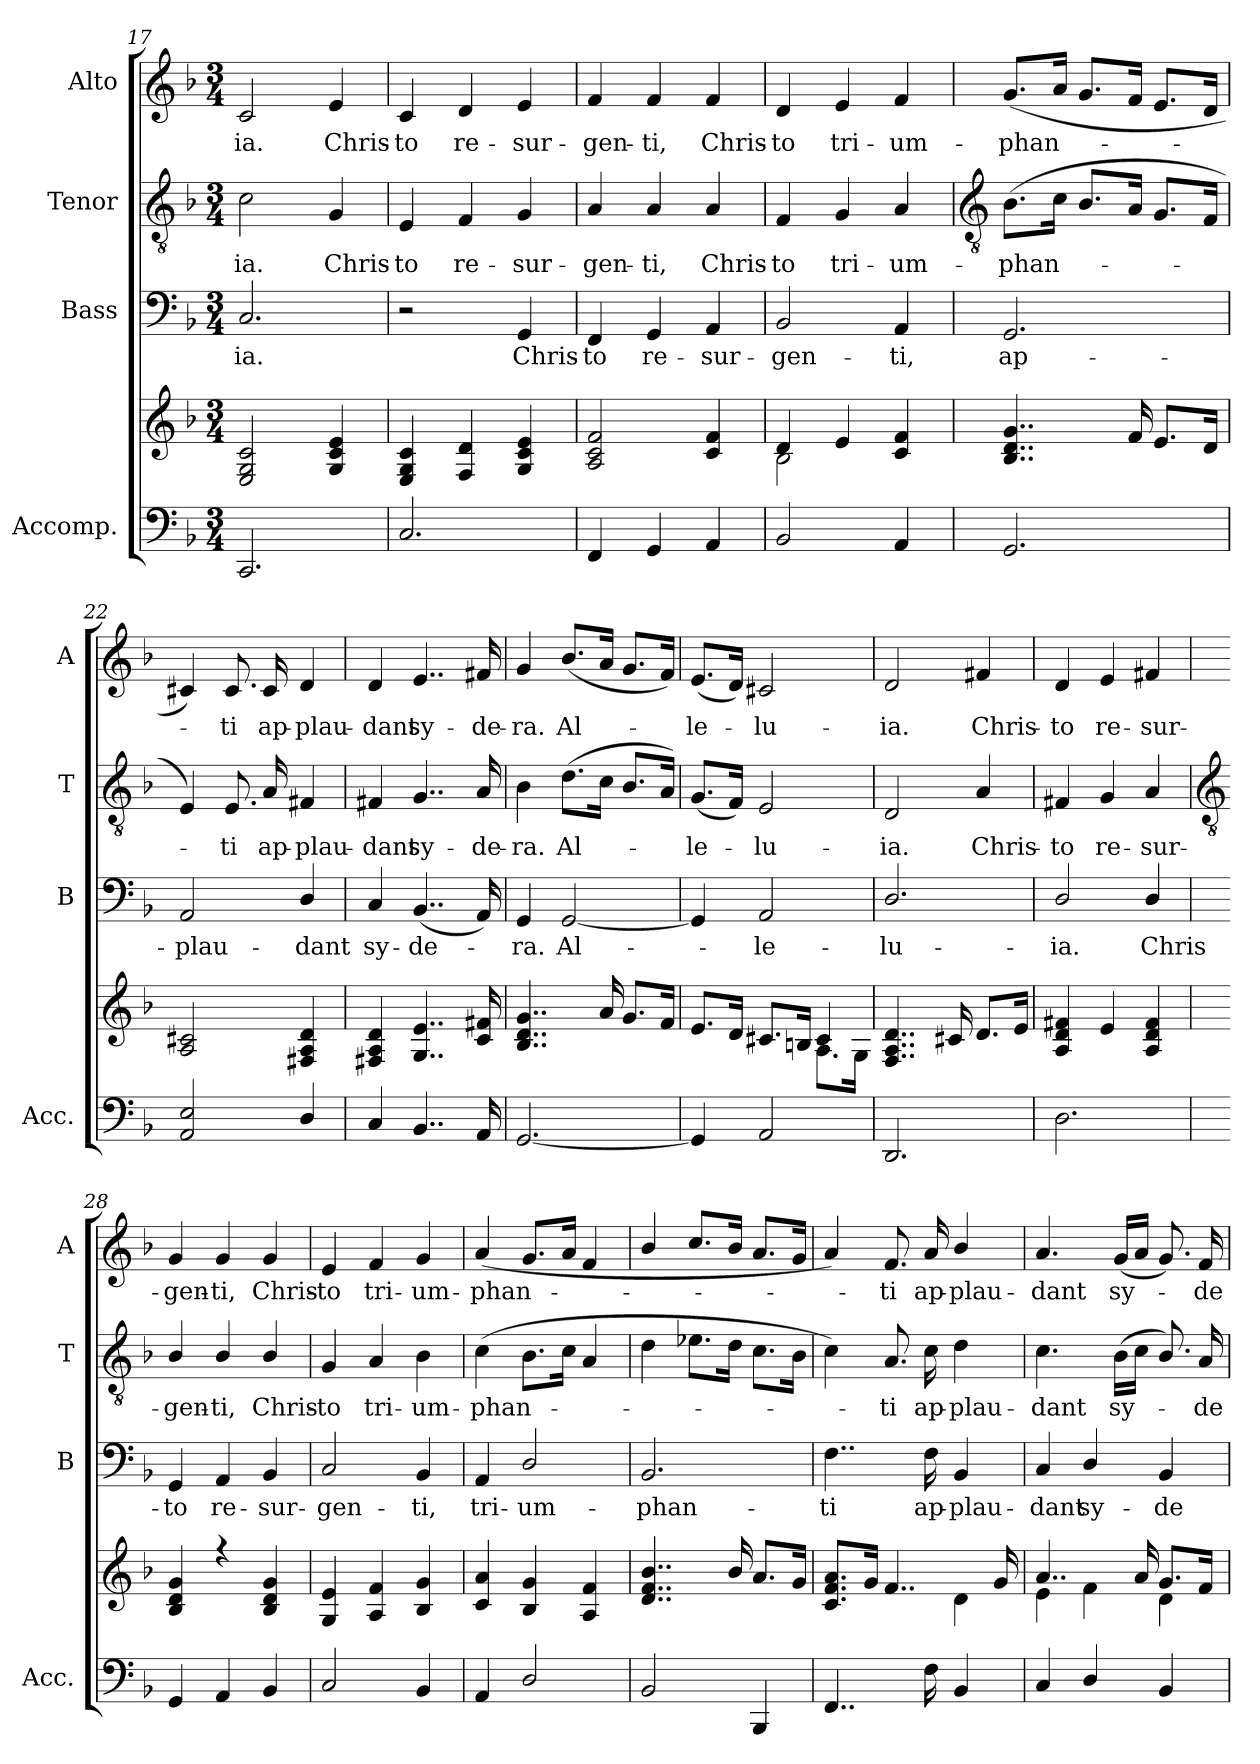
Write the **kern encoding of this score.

**kern	**kern	**kern	**text	**kern	**text	**kern	**text
*part4	*part4	*part3	*part3	*part2	*part2	*part1	*part1
*staff5	*staff4	*staff3	*staff3	*staff2	*staff2	*staff1	*staff1
*I"Accomp.	*	*I"Bass	*	*I"Tenor	*	*I"Alto	*
*I'Acc.	*	*I'B	*	*I'T	*	*I'A	*
*clefF4	*clefG2	*clefF4	*	*clefGv2	*	*clefG2	*
*k[b-]	*k[b-]	*k[b-]	*	*k[b-]	*	*k[b-]	*
*F:	*F:	*F:	*	*F:	*	*F:	*
*M3/4	*M3/4	*M3/4	*	*M3/4	*	*M3/4	*
=17	=17	=17	=17	=17	=17	=17	=17
*	*^	*	*	*	*	*	*
!	!	!LO:N:vis=1	!	!LO:LY:b	!	!LO:LY:b	!	!LO:LY:b
2.CC	2E/ 2G/ 2c/	2.ryy	2.C	-ia.	2c	ia.	2c	-ia.
!	!	!	!	!	!	!LO:LY:b	!	!LO:LY:b
.	4G/ 4c/ 4e/	.	.	.	4G	Chris-	4e	Chris-
=18	=18	=18	=18	=18	=18	=18	=18	=18
!	!	!LO:N:vis=1	!	!	!	!LO:LY:b	!	!LO:LY:b
2.C	4E/ 4G/ 4c/	2.ryy	2r	.	4E	-to	4c	-to
!	!	!	!	!	!	!LO:LY:b	!	!LO:LY:b
.	4F/ 4d/	.	.	.	4F	re-	4d	re-
!	!	!	!	!LO:LY:b	!	!LO:LY:b	!	!LO:LY:b
.	4G/ 4c/ 4e/	.	4GG	Chris-	4G	-sur-	4e	-sur-
=19	=19	=19	=19	=19	=19	=19	=19	=19
!	!	!LO:N:vis=1	!	!LO:LY:b	!	!LO:LY:b	!	!LO:LY:b
4FF	2A/ 2c/ 2f/	2.ryy	4FF	-to	4A	-gen-	4f	-gen-
!	!	!	!	!LO:LY:b	!	!LO:LY:b	!	!LO:LY:b
4GG	.	.	4GG	re-	4A	-ti,	4f	-ti,
!	!	!	!	!LO:LY:b	!	!LO:LY:b	!	!LO:LY:b
4AA	4c/ 4f/	.	4AA	-sur-	4A	Chris-	4f	Chris-
=20	=20	=20	=20	=20	=20	=20	=20	=20
!	!	!	!	!LO:LY:b	!	!LO:LY:b	!	!LO:LY:b
2BB-	4d/	2B-\	2BB-	-gen-	4F	-to	4d	-to
!	!	!	!	!	!	!LO:LY:b	!	!LO:LY:b
.	4e/	.	.	.	4G	tri-	4e	tri-
!	!	!	!	!LO:LY:b	!	!LO:LY:b	!	!LO:LY:b
4AA	4c/ 4f/	4ryy	4AA	-ti,	4A	-um-	4f	-um-
!!LO:LB:g=z
=21	=21	=21	=21	=21	=21	=21	=21	=21
*	*	*	*	*	*clefGv2	*	*	*
!	!	!LO:N:vis=1	!	!LO:LY:b	!	!LO:LY:b	!	!LO:LY:b
2.GG	4..B-/ 4..d/ 4..g/	2.ryy	2.GG	ap-	(<8.B-L	-phan-	(<8.gL	-phan-
.	.	.	.	.	16cJ	.	16aJ	.
.	.	.	.	.	8.B-L	.	8.gL	.
.	16f/	.	.	.	16AJ	.	16fJ	.
.	8.e/L	.	.	.	8.GL	.	8.eL	.
.	16d/J	.	.	.	16FJ	.	16dJ	.
=22	=22	=22	=22	=22	=22	=22	=22	=22
!	!	!LO:N:vis=1	!	!LO:LY:b	!	!	!	!
2AA 2E	2A/ 2c#X/	2.ryy	2AA	-plau-	4E)	.	4c#X)	.
!	!	!	!	!	!	!LO:LY:b	!	!LO:LY:b
.	.	.	.	.	8.E	ti	8.c#	ti
!	!	!	!	!	!	!LO:LY:b	!	!LO:LY:b
.	.	.	.	.	16A	ap-	16c#	ap-
!	!	!	!	!LO:LY:b	!	!LO:LY:b	!	!LO:LY:b
4D/	4F#X/ 4A/ 4d/	.	4D/	-dant	4F#X	-plau-	4d	-plau-
=23	=23	=23	=23	=23	=23	=23	=23	=23
!	!	!LO:N:vis=1	!	!LO:LY:b	!	!LO:LY:b	!	!LO:LY:b
4C	4F#X/ 4A/ 4d/	2.ryy	4C	sy-	4F#X	-dant	4d	-dant
!	!	!	!	!LO:LY:b	!	!LO:LY:b	!	!LO:LY:b
4..BB-	4..G/ 4..e/	.	(<4..BB-	-de-	4..G	sy-	4..e	sy-
!	!	!	!	!	!	!LO:LY:b	!	!LO:LY:b
16AA	16c/ 16f#X/	.	16AA)	.	16A	-de-	16f#X	-de-
=24	=24	=24	=24	=24	=24	=24	=24	=24
!	!	!LO:N:vis=1	!	!LO:LY:b	!	!LO:LY:b	!	!LO:LY:b
[2.GG	4..B-/ 4..d/ 4..g/	2.ryy	4GG	ra.	4B-	-ra.	4g	-ra.
!	!	!	!	!LO:LY:b	!	!LO:LY:b	!	!LO:LY:b
.	.	.	[2GG	Al-	(<8.dL	Al-	(<8.b-L	Al-
.	16a/	.	.	.	16cJ	.	16aJ	.
.	8.g/L	.	.	.	8.B-L	.	8.gL	.
.	16f/J	.	.	.	16AJ)	.	16fJ)	.
=25	=25	=25	=25	=25	=25	=25	=25	=25
!	!	!	!	!	!	!LO:LY:b	!	!LO:LY:b
4GG]	8.e/L	2ryy	4GG]	.	(<8.GL	le-	(<8.eL	le-
.	16d/J	.	.	.	16FJ)	.	16dJ)	.
!	!	!	!	!LO:LY:b	!	!LO:LY:b	!	!LO:LY:b
2AA	8.c#X/L	.	2AA	le-	2E	lu-	2c#X	lu-
.	16Bn/J	.	.	.	.	.	.	.
.	4c#/	8.A\L	.	.	.	.	.	.
.	.	16G\J	.	.	.	.	.	.
=26	=26	=26	=26	=26	=26	=26	=26	=26
!	!	!LO:N:vis=1	!	!LO:LY:b	!	!LO:LY:b	!	!LO:LY:b
2.DD	4..F/ 4..A/ 4..d/	2.ryy	2.D/	-lu-	2D	-ia.	2d	-ia.
.	16c#X/	.	.	.	.	.	.	.
!	!	!	!	!	!	!LO:LY:b	!	!LO:LY:b
.	8.d/L	.	.	.	4A	Chris-	4f#X	Chris-
.	16e/J	.	.	.	.	.	.	.
=27	=27	=27	=27	=27	=27	=27	=27	=27
!	!	!LO:N:vis=1	!	!LO:LY:b	!	!LO:LY:b	!	!LO:LY:b
2.D	4A/ 4d/ 4f#X/	2.ryy	2D/	-ia.	4F#X	-to	4d	-to
!	!	!	!	!	!	!LO:LY:b	!	!LO:LY:b
.	4e/	.	.	.	4G	re-	4e	re-
!	!	!	!	!LO:LY:b	!	!LO:LY:b	!	!LO:LY:b
.	4A/ 4d/ 4f#/	.	4D/	Chris-	4A	-sur-	4f#X	-sur-
!!LO:LB:g=z
=28	=28	=28	=28	=28	=28	=28	=28	=28
*	*	*	*	*	*clefGv2	*	*	*
!	!	!LO:N:vis=1	!	!LO:LY:b	!	!LO:LY:b	!	!LO:LY:b
4GG	4B-/ 4d/ 4g/	2.ryy	4GG	-to	4B-/	-gen-	4g	-gen-
!	!	!	!	!LO:LY:b	!	!LO:LY:b	!	!LO:LY:b
4AA	4r	.	4AA	re-	4B-/	-ti,	4g	-ti,
!	!	!	!	!LO:LY:b	!	!LO:LY:b	!	!LO:LY:b
4BB-	4B-/ 4d/ 4g/	.	4BB-	-sur-	4B-/	Chris-	4g	Chris-
=29	=29	=29	=29	=29	=29	=29	=29	=29
!	!	!LO:N:vis=1	!	!LO:LY:b	!	!LO:LY:b	!	!LO:LY:b
2C	4G/ 4e/	2.ryy	2C	-gen-	4G	-to	4e	-to
!	!	!	!	!	!	!LO:LY:b	!	!LO:LY:b
.	4A/ 4f/	.	.	.	4A	tri-	4f	tri-
!	!	!	!	!LO:LY:b	!	!LO:LY:b	!	!LO:LY:b
4BB-	4B-/ 4g/	.	4BB-	-ti,	4B-	-um-	4g	-um-
=30	=30	=30	=30	=30	=30	=30	=30	=30
!	!	!LO:N:vis=1	!	!LO:LY:b	!	!LO:LY:b	!	!LO:LY:b
4AA	4c/ 4a/	2.ryy	4AA	tri-	(>4c	-phan-	(<4a	-phan-
!	!	!	!	!LO:LY:b	!	!	!	!
2D/	4B-/ 4g/	.	2D/	-um-	8.B-L	.	8.gL	.
.	.	.	.	.	16cJ	.	16aJ	.
.	4A/ 4f/	.	.	.	4A	.	4f	.
=31	=31	=31	=31	=31	=31	=31	=31	=31
!	!	!LO:N:vis=1	!	!LO:LY:b	!	!	!	!
2BB-	4..d/ 4..f/ 4..b-/	2.ryy	2.BB-	-phan-	4d	.	4b-/	.
.	.	.	.	.	8.e-XL	.	8.cc/L	.
.	16b-/	.	.	.	16dJ	.	16b-/J	.
4BBB-	8.a/L	.	.	.	8.cL	.	8.aL	.
.	16g/J	.	.	.	16B-J	.	16gJ	.
=32	=32	=32	=32	=32	=32	=32	=32	=32
!	!	!	!	!LO:LY:b	!	!	!	!
4..FF	8.c/ 8.f/ 8.a/L	2ryy	4..F	-ti	4c)	.	4a)	.
.	16g/J	.	.	.	.	.	.	.
!	!	!	!	!	!	!LO:LY:b	!	!LO:LY:b
.	4..f/	.	.	.	8.A	ti	8.f	ti
!	!	!	!	!LO:LY:b	!	!LO:LY:b	!	!LO:LY:b
16F	.	.	16F	ap-	16c	ap-	16a	ap-
!	!	!	!	!LO:LY:b	!	!LO:LY:b	!	!LO:LY:b
4BB-	.	4d\	4BB-	-plau-	4d	-plau-	4b-/	-plau-
.	16g/	.	.	.	.	.	.	.
=33	=33	=33	=33	=33	=33	=33	=33	=33
!	!	!	!	!LO:LY:b	!	!LO:LY:b	!	!LO:LY:b
4C	4..a/	4e\	4C	-dant	4.c	-dant	4.a	-dant
!	!	!	!	!LO:LY:b	!	!	!	!
4D/	.	4f\	4D/	sy-	.	.	.	.
!	!	!	!	!	!	!LO:LY:b	!	!LO:LY:b
.	.	.	.	.	(>16B-LL	sy-	(<16gLL	sy-
.	16a/	.	.	.	16cJJ	.	16aJJ	.
!	!	!	!	!LO:LY:b	!	!	!	!
4BB-	8.g/L	4d\	4BB-	-de-	8.B-/)	.	8.g)	.
!	!	!	!	!	!	!LO:LY:b	!	!LO:LY:b
.	16f/J	.	.	.	16A	de-	16f	de-
*	*v	*v	*	*	*	*	*	*
=	=	=	=	=	=	=	=
*-	*-	*-	*-	*-	*-	*-	*-
